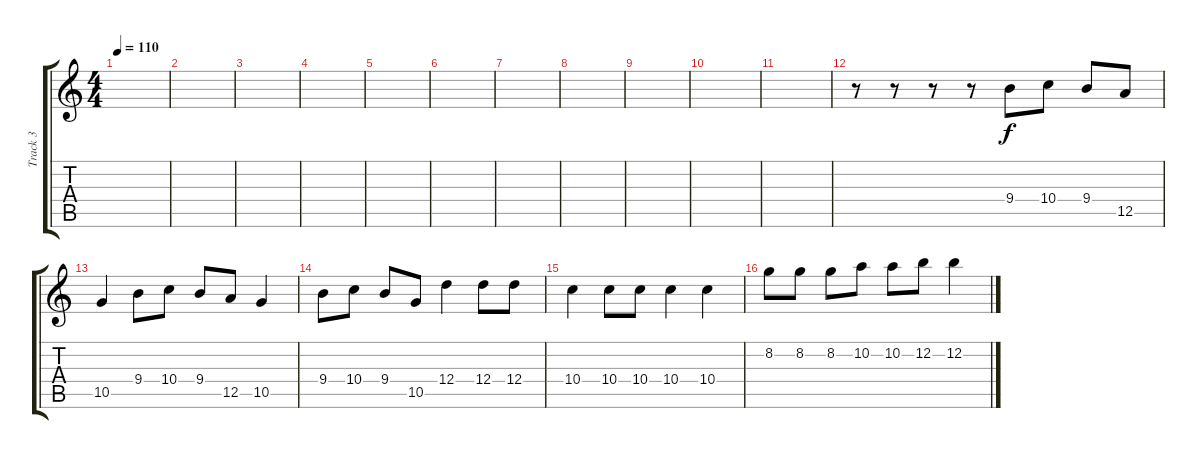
\track ("Track 3" "Track 3") {instrument distortionguitar}
\staff {score tabs}
\tuning (E4 B3 G3 D3 A2 E2) {hide}
\ts (4 4)
\tempo 110
\clef g2
\ks c
|
|
|
|
|
|
|
|
|
|
|
r.8 r.8 r.8 r.8 9.4.8 10.4.8 9.4.8 12.5.8 |
10.5.4 9.4.8 10.4.8 9.4.8 12.5.8 10.5.4 |
9.4.8 10.4.8 9.4.8 10.5.8 12.4.4 12.4.8 12.4.8 |
10.4.4 10.4.8 10.4.8 10.4.4 10.4.4 |
8.2.8 8.2.8 8.2.8 10.2.8 10.2.8 12.2.8 12.2.4
